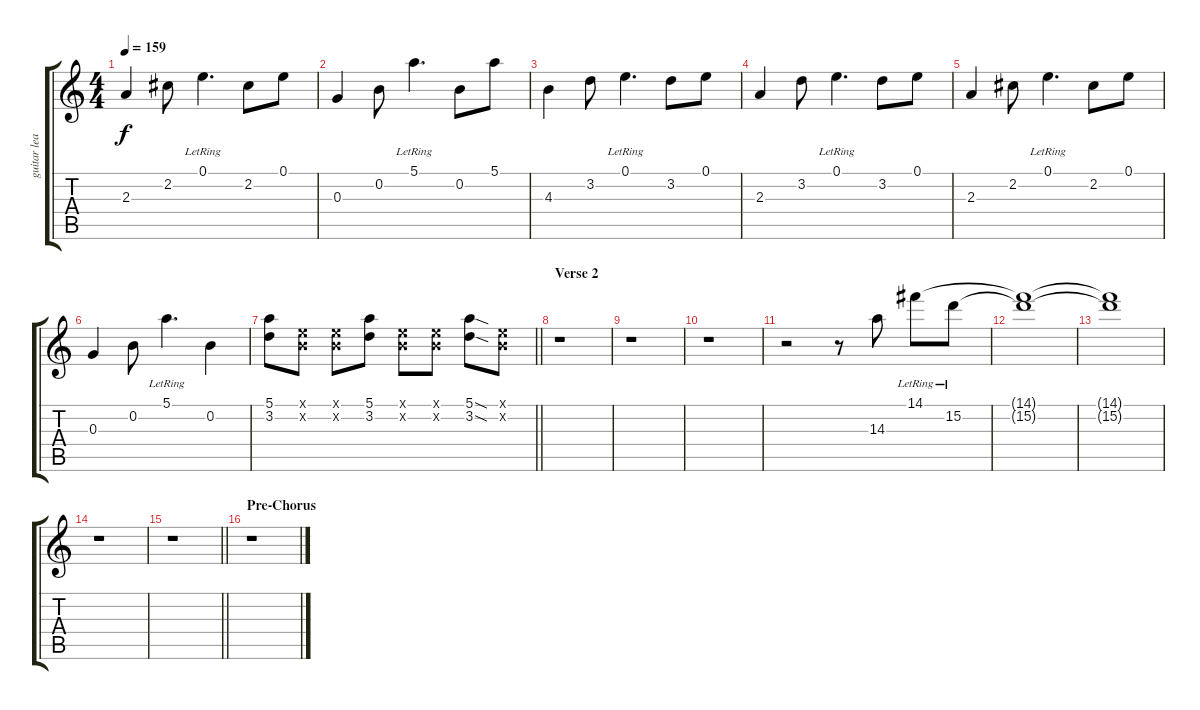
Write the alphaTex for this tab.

\track ("guitar lead" "guitar lea") {instrument distortionguitar}
\staff {score tabs}
\tuning (E4 B3 G3 D3 A2 E2) {hide}
\ts (4 4)
\tempo 159
\clef g2
\ks c
2.3.4{dy f} 2.2.8 0.1{lr}.4{d} 2.2.8 0.1.8 |
0.3.4 0.2.8 5.1{lr}.4{d} 0.2.8 5.1.8 |
4.3.4 3.2.8 0.1{lr}.4{d} 3.2.8 0.1.8 |
2.3.4 3.2.8 0.1{lr}.4{d} 3.2.8 0.1.8 |
2.3.4 2.2.8 0.1{lr}.4{d} 2.2.8 0.1.8 |
0.3.4 0.2.8 5.1{lr}.4{d} 0.2.4 |
\barLineRight lightlight
(5.1 3.2).8 (0.1{x} 0.2{x}).8 (0.1{x} 0.2{x}).8 (5.1 3.2).8 (0.1{x} 0.2{x}).8 (0.1{x} 0.2{x}).8 (5.1{sod} 3.2{sod}).8 (0.1{x} 0.2{x}).8 |
\section ("" "Verse 2")
r.1 |
r.1 |
r.1 |
r.2 r.8 14.3.8 14.1{lr}.8 15.2{lr}.8 |
(14.1{t} 15.2{t}).1 |
(14.1{t} 15.2{t}).1 |
r.1 |
\barLineRight lightlight
r.1 |
\section ("" "Pre-Chorus")
r.1
